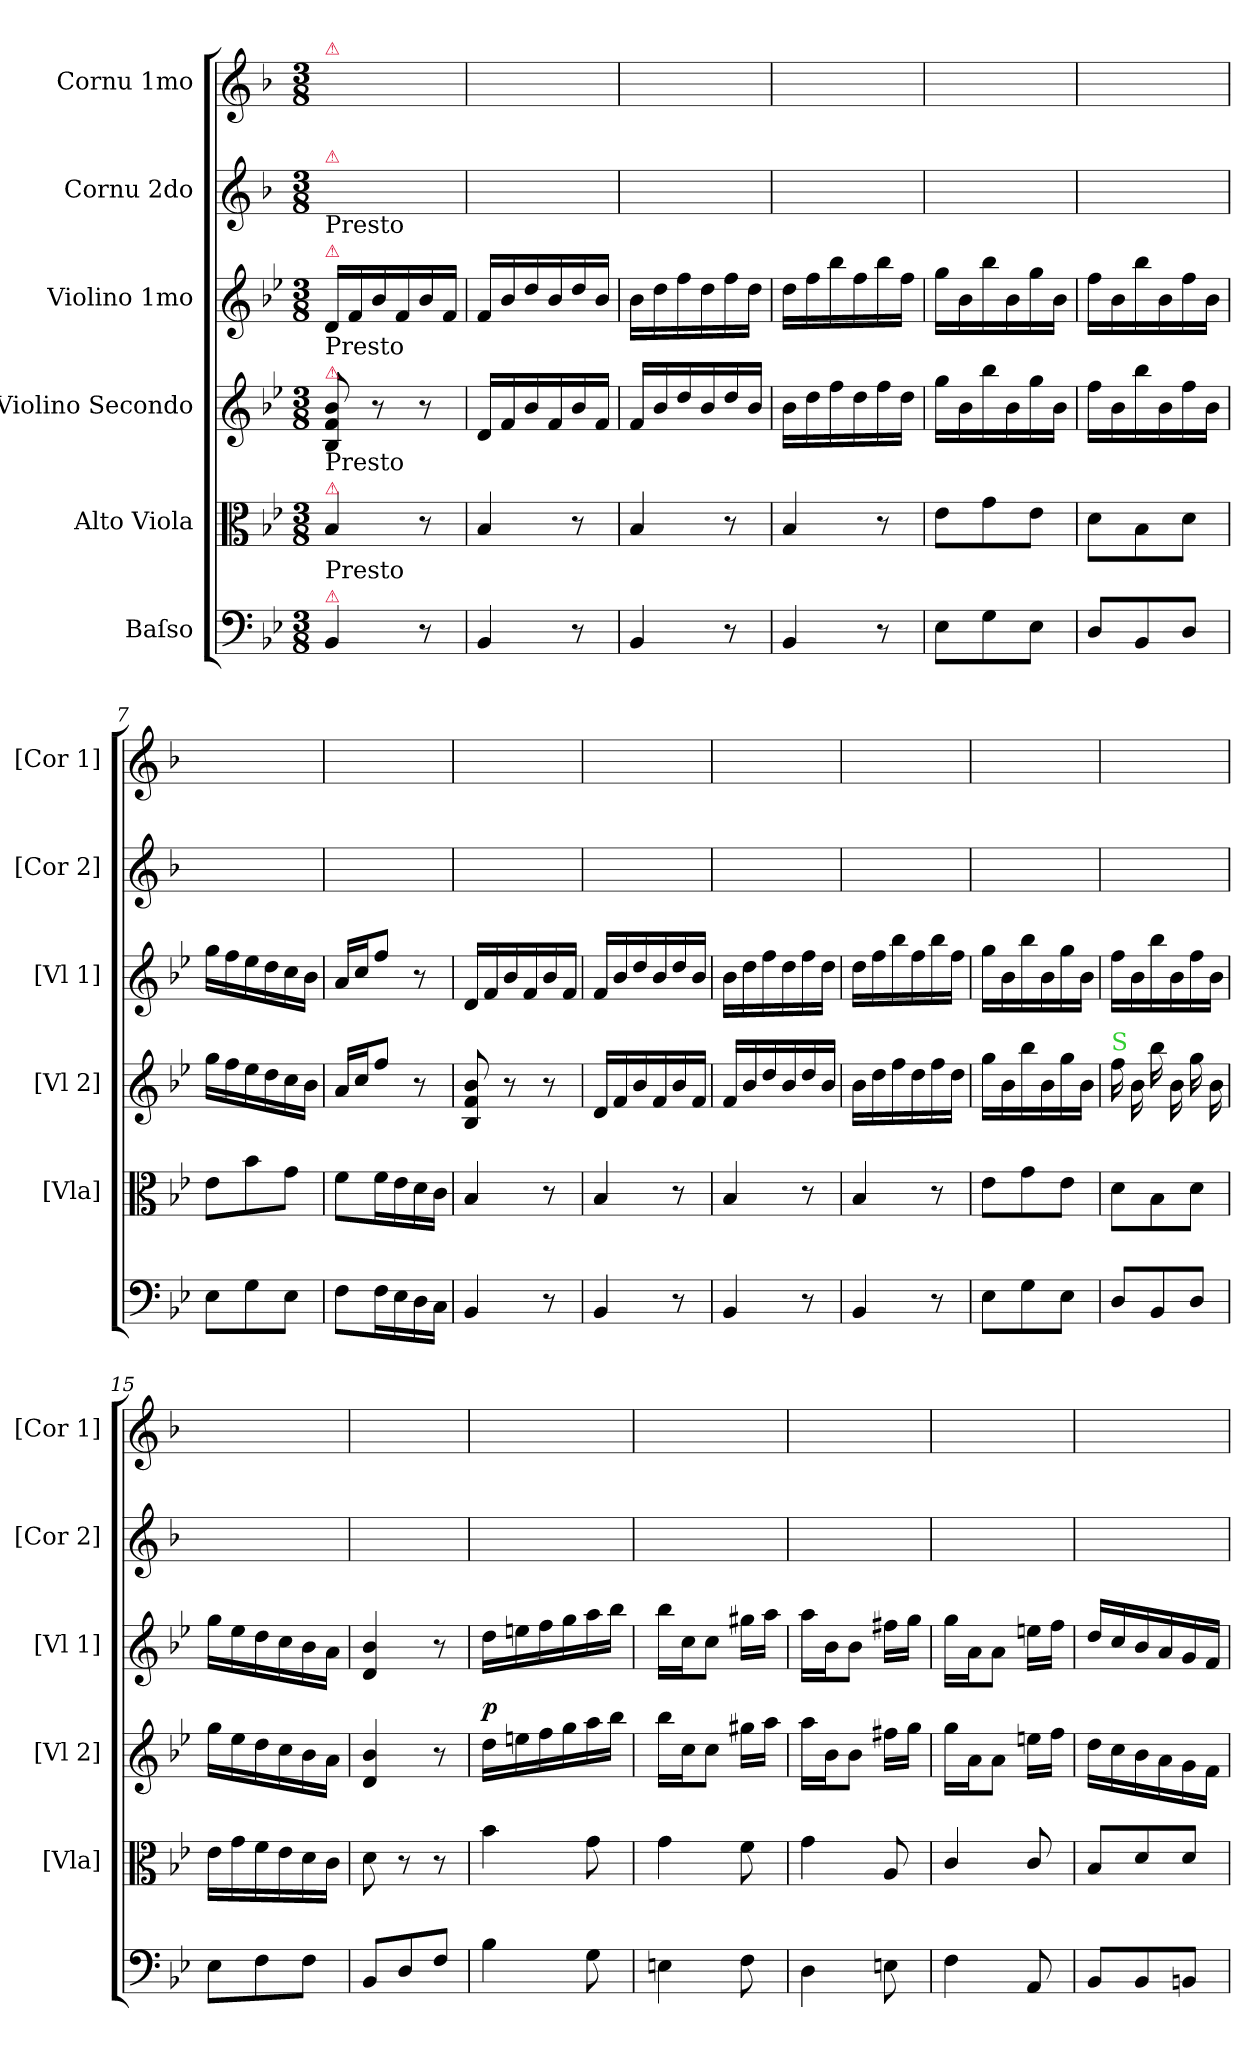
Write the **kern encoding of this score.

**kern	**kern	**kern	**dynam	**kern	**kern	**kern
*part6	*part5	*part4	*part4	*part3	*part2	*part1
*staff6	*staff5	*staff4	*staff4	*staff3	*staff2	*staff1
*I"Baſso	*I"Alto Viola	*I"Violino Secondo	*	*I"Violino 1mo	*I"Cornu 2do	*I"Cornu 1mo
*	*I'[Vla]	*I'[Vl 2]	*	*I'[Vl 1]	*I'[Cor 2]	*I'[Cor 1]
*clefF4	*clefC3	*clefG2	*	*clefG2	*clefG2	*clefG2
*	*	*	*	*	*ITrd4c7	*ITrd4c7
*k[b-e-]	*k[b-e-]	*k[b-e-]	*	*k[b-e-]	*k[b-e-]	*k[b-e-]
*B-:	*B-:	*B-:	*	*B-:	*B-:	*B-:
*M3/8	*M3/8	*M3/8	*	*M3/8	*M3/8	*M3/8
=1	=1	=1	=1	=1	=1	=1
!	!	!	!	!	!	!LO:TX:a:color=crimson:t=⚠
!	!	!	!	!	!LO:TX:a:color=crimson:t=⚠	!
!	!	!	!	!LO:TX:a:color=crimson:t=⚠	!	!
!	!	!	!	!LO:TX:a:t=Presto	!	!
!	!	!LO:TX:a:color=crimson:t=⚠	!	!	!	!
!	!	!LO:TX:a:t=Presto	!	!	!	!
!	!LO:TX:a:color=crimson:t=⚠	!	!	!	!	!
!	!LO:TX:a:t=Presto	!	!	!	!	!
!LO:TX:a:color=crimson:t=⚠	!	!	!	!	!	!
!LO:TX:a:t=Presto	!	!	!	!	!	!
4BB-/	4B-/	8B-/ 8f/ 8b-/	.	16d/LL	4.ryy	4.ryy
.	.	.	.	16f/	.	.
.	.	8r	.	16b-/	.	.
.	.	.	.	16f/	.	.
8r	8r	8r	.	16b-/	.	.
.	.	.	.	16f/JJ	.	.
=2	=2	=2	=2	=2	=2	=2
4BB-/	4B-/	16d/LL	.	16f/LL	4.ryy	4.ryy
.	.	16f/	.	16b-/	.	.
.	.	16b-/	.	16dd/	.	.
.	.	16f/	.	16b-/	.	.
8r	8r	16b-/	.	16dd/	.	.
.	.	16f/JJ	.	16b-/JJ	.	.
=3	=3	=3	=3	=3	=3	=3
4BB-/	4B-/	16f/LL	.	16b-\LL	4.ryy	4.ryy
.	.	16b-/	.	16dd\	.	.
.	.	16dd/	.	16ff\	.	.
.	.	16b-/	.	16dd\	.	.
8r	8r	16dd/	.	16ff\	.	.
.	.	16b-/JJ	.	16dd\JJ	.	.
=4	=4	=4	=4	=4	=4	=4
4BB-/	4B-/	16b-\LL	.	16dd\LL	4.ryy	4.ryy
.	.	16dd\	.	16ff\	.	.
.	.	16ff\	.	16bb-\	.	.
.	.	16dd\	.	16ff\	.	.
8r	8r	16ff\	.	16bb-\	.	.
.	.	16dd\JJ	.	16ff\JJ	.	.
=5	=5	=5	=5	=5	=5	=5
8E-\L	8e-\L	16gg\LL	.	16gg\LL	4.ryy	4.ryy
.	.	16b-\	.	16b-\	.	.
8G\	8g\	16bb-\	.	16bb-\	.	.
.	.	16b-\	.	16b-\	.	.
8E-\J	8e-\J	16gg\	.	16gg\	.	.
.	.	16b-\JJ	.	16b-\JJ	.	.
=6	=6	=6	=6	=6	=6	=6
8D/L	8d\L	16ff\LL	.	16ff\LL	4.ryy	4.ryy
.	.	16b-\	.	16b-\	.	.
8BB-/	8B-\	16bb-\	.	16bb-\	.	.
.	.	16b-\	.	16b-\	.	.
8D/J	8d\J	16ff\	.	16ff\	.	.
.	.	16b-\JJ	.	16b-\JJ	.	.
=7	=7	=7	=7	=7	=7	=7
8E-\L	8e-\L	16gg\LL	.	16gg\LL	4.ryy	4.ryy
.	.	16ff\	.	16ff\	.	.
8G\	8b-\	16ee-\	.	16ee-\	.	.
.	.	16dd\	.	16dd\	.	.
8E-\J	8g\J	16cc\	.	16cc\	.	.
.	.	16b-\JJ	.	16b-\JJ	.	.
=8	=8	=8	=8	=8	=8	=8
8F\L	8f\L	16a/LL	.	16a/LL	4.ryy	4.ryy
.	.	16cc/J	.	16cc/J	.	.
16F\L	16f\L	8ff/J	.	8ff/J	.	.
16E-\	16e-\	.	.	.	.	.
16D\	16d\	8r	.	8r	.	.
16C\JJ	16c\JJ	.	.	.	.	.
=9	=9	=9	=9	=9	=9	=9
4BB-/	4B-/	8B-/ 8f/ 8b-/	.	16d/LL	4.ryy	4.ryy
.	.	.	.	16f/	.	.
.	.	8r	.	16b-/	.	.
.	.	.	.	16f/	.	.
8r	8r	8r	.	16b-/	.	.
.	.	.	.	16f/JJ	.	.
=10	=10	=10	=10	=10	=10	=10
4BB-/	4B-/	16d/LL	.	16f/LL	4.ryy	4.ryy
.	.	16f/	.	16b-/	.	.
.	.	16b-/	.	16dd/	.	.
.	.	16f/	.	16b-/	.	.
8r	8r	16b-/	.	16dd/	.	.
.	.	16f/JJ	.	16b-/JJ	.	.
=11	=11	=11	=11	=11	=11	=11
4BB-/	4B-/	16f/LL	.	16b-\LL	4.ryy	4.ryy
.	.	16b-/	.	16dd\	.	.
.	.	16dd/	.	16ff\	.	.
.	.	16b-/	.	16dd\	.	.
8r	8r	16dd/	.	16ff\	.	.
.	.	16b-/JJ	.	16dd\JJ	.	.
=12	=12	=12	=12	=12	=12	=12
4BB-/	4B-/	16b-\LL	.	16dd\LL	4.ryy	4.ryy
.	.	16dd\	.	16ff\	.	.
.	.	16ff\	.	16bb-\	.	.
.	.	16dd\	.	16ff\	.	.
8r	8r	16ff\	.	16bb-\	.	.
.	.	16dd\JJ	.	16ff\JJ	.	.
=13	=13	=13	=13	=13	=13	=13
8E-\L	8e-\L	16gg\LL	.	16gg\LL	4.ryy	4.ryy
.	.	16b-\	.	16b-\	.	.
8G\	8g\	16bb-\	.	16bb-\	.	.
.	.	16b-\	.	16b-\	.	.
8E-\J	8e-\J	16gg\	.	16gg\	.	.
.	.	16b-\JJ	.	16b-\JJ	.	.
=14	=14	=14	=14	=14	=14	=14
!	!	!LO:TX:a:color=limegreen:t=S	!	!	!	!
8D/L	8d\L	16ff	.	16ff\LL	4.ryy	4.ryy
.	.	16b-\	.	16b-\	.	.
8BB-/	8B-\	16bb-\	.	16bb-\	.	.
.	.	16b-\	.	16b-\	.	.
8D/J	8d\J	16gg\	.	16ff\	.	.
.	.	16b-\	.	16b-\JJ	.	.
=15	=15	=15	=15	=15	=15	=15
8E-\L	16e-\LL	16gg\LL	.	16gg\LL	4.ryy	4.ryy
.	16g\	16ee-\	.	16ee-\	.	.
8F\	16f\	16dd\	.	16dd\	.	.
.	16e-\	16cc\	.	16cc\	.	.
8F\J	16d\	16b-\	.	16b-\	.	.
.	16c\JJ	16a\JJ	.	16a\JJ	.	.
=16	=16	=16	=16	=16	=16	=16
8BB-/L	8d\	4d/ 4b-/	.	4d/ 4b-/	4.ryy	4.ryy
8D/	8r	.	.	.	.	.
8F/J	8r	8r	.	8r	.	.
=17	=17	=17	=17	=17	=17	=17
!	!	!	!LO:DY:a	!	!	!
4B-\	4b-\	16dd\LL	p	16dd\LL	4.ryy	4.ryy
.	.	16een\	.	16een\	.	.
.	.	16ff\	.	16ff\	.	.
.	.	16gg\	.	16gg\	.	.
8G\	8g\	16aa\	.	16aa\	.	.
.	.	16bb-\JJ	.	16bb-\JJ	.	.
=18	=18	=18	=18	=18	=18	=18
4En\	4g\	16bb-\LL	.	16bb-\LL	4.ryy	4.ryy
.	.	16cc\J	.	16cc\J	.	.
.	.	8cc\J	.	8cc\J	.	.
8F\	8f\	16gg#X\LL	.	16gg#X\LL	.	.
.	.	16aa\JJ	.	16aa\JJ	.	.
=19	=19	=19	=19	=19	=19	=19
4D\	4g\	16aa\LL	.	16aa\LL	4.ryy	4.ryy
.	.	16b-\J	.	16b-\J	.	.
.	.	8b-\J	.	8b-\J	.	.
8En\	8A/	16ff#X\LL	.	16ff#X\LL	.	.
.	.	16gg\JJ	.	16gg\JJ	.	.
=20	=20	=20	=20	=20	=20	=20
4F\	4c/	16gg\LL	.	16gg\LL	4.ryy	4.ryy
.	.	16a\J	.	16a\J	.	.
.	.	8a\J	.	8a\J	.	.
8AA/	8c/	16een\LL	.	16een\LL	.	.
.	.	16ff\JJ	.	16ff\JJ	.	.
=21	=21	=21	=21	=21	=21	=21
8BB-/L	8B-/L	16dd\LL	.	16dd/LL	4.ryy	4.ryy
.	.	16cc\	.	16cc/	.	.
8BB-/	8d/	16b-\	.	16b-/	.	.
.	.	16a\	.	16a/	.	.
8BBn/J	8d/J	16g\	.	16g/	.	.
.	.	16f\JJ	.	16f/JJ	.	.
=	=	=	=	=	=	=
*-	*-	*-	*-	*-	*-	*-
